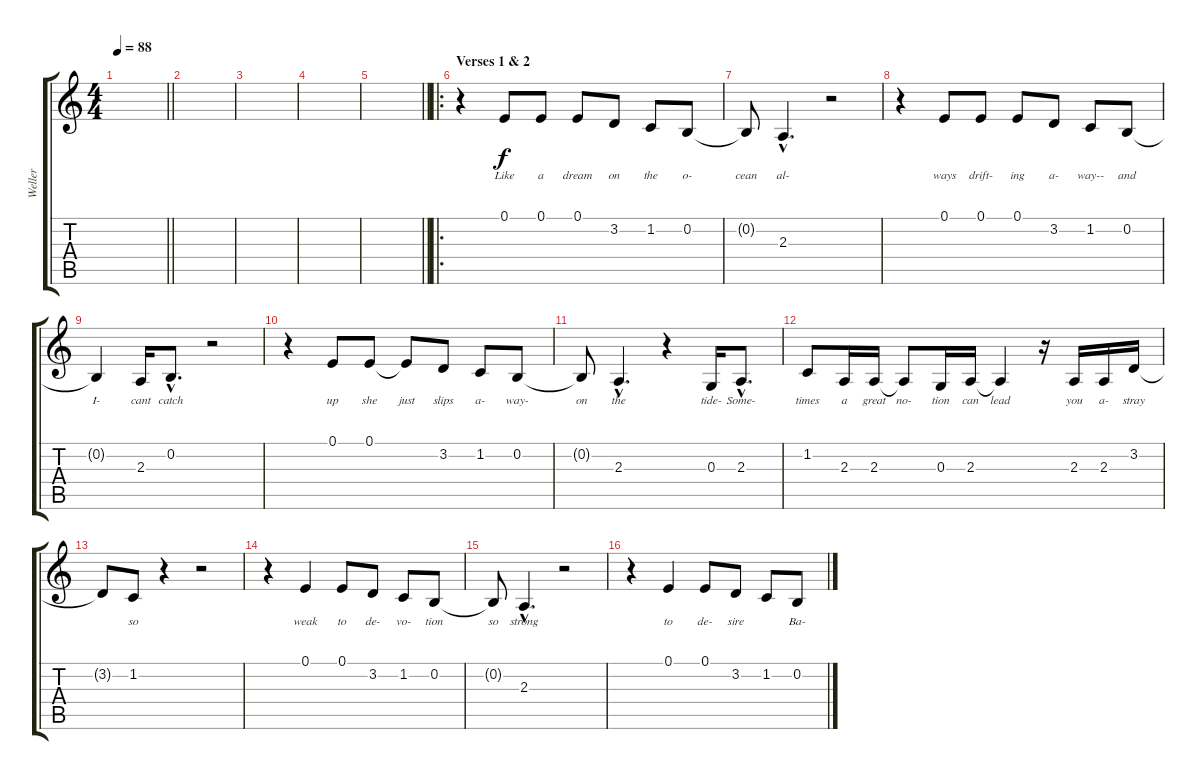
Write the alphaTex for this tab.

\track ("Weller" "Weller") {instrument baritonesax}
\staff {score tabs}
\tuning (E4 B3 G3 D3 A2 E2) {hide}
\ts (4 4)
\tempo 88
\clef g2
\barLineRight lightlight
\ks c
|
|
|
|
\barLineRight lightlight
|
\ro
\section ("" "Verses 1 & 2")
r.4 0.1.8{lyrics (0 "Like") lyrics (1 "") lyrics (2 "") lyrics (3 "") lyrics (4 "")} 0.1.8{lyrics (0 "a") lyrics (1 "") lyrics (2 "") lyrics (3 "") lyrics (4 "")} 0.1.8{lyrics (0 "dream") lyrics (1 "") lyrics (2 "") lyrics (3 "") lyrics (4 "")} 3.2.8{lyrics (0 "on") lyrics (1 "") lyrics (2 "") lyrics (3 "") lyrics (4 "")} 1.2.8{lyrics (0 "the") lyrics (1 "") lyrics (2 "") lyrics (3 "") lyrics (4 "")} 0.2.8{lyrics (0 "o-") lyrics (1 "") lyrics (2 "") lyrics (3 "") lyrics (4 "")} |
0.2{t}.8{lyrics (0 "cean") lyrics (1 "") lyrics (2 "") lyrics (3 "") lyrics (4 "")} 2.3{hac}.4{d lyrics (0 "al-") lyrics (1 "") lyrics (2 "") lyrics (3 "") lyrics (4 "")} r.2 |
r.4 0.1.8{lyrics (0 "ways") lyrics (1 "") lyrics (2 "") lyrics (3 "") lyrics (4 "")} 0.1.8{lyrics (0 "drift-") lyrics (1 "") lyrics (2 "") lyrics (3 "") lyrics (4 "")} 0.1.8{lyrics (0 "ing") lyrics (1 "") lyrics (2 "") lyrics (3 "") lyrics (4 "")} 3.2.8{lyrics (0 "a-") lyrics (1 "") lyrics (2 "") lyrics (3 "") lyrics (4 "")} 1.2.8{lyrics (0 "way--") lyrics (1 "") lyrics (2 "") lyrics (3 "") lyrics (4 "")} 0.2.8{lyrics (0 "and") lyrics (1 "") lyrics (2 "") lyrics (3 "") lyrics (4 "")} |
0.2{t}.4{lyrics (0 "I-") lyrics (1 "") lyrics (2 "") lyrics (3 "") lyrics (4 "")} 2.3.16{lyrics (0 "cant") lyrics (1 "") lyrics (2 "") lyrics (3 "") lyrics (4 "")} 0.2{hac}.8{d lyrics (0 "catch") lyrics (1 "") lyrics (2 "") lyrics (3 "") lyrics (4 "")} r.2 |
r.4 0.1.8{lyrics (0 "up") lyrics (1 "") lyrics (2 "") lyrics (3 "") lyrics (4 "")} 0.1.8{lyrics (0 "she") lyrics (1 "") lyrics (2 "") lyrics (3 "") lyrics (4 "")} 0.1{t}.8{lyrics (0 "just") lyrics (1 "") lyrics (2 "") lyrics (3 "") lyrics (4 "")} 3.2.8{lyrics (0 "slips") lyrics (1 "") lyrics (2 "") lyrics (3 "") lyrics (4 "")} 1.2.8{lyrics (0 "a-") lyrics (1 "") lyrics (2 "") lyrics (3 "") lyrics (4 "")} 0.2.8{lyrics (0 "way-") lyrics (1 "") lyrics (2 "") lyrics (3 "") lyrics (4 "")} |
0.2{t}.8{lyrics (0 "on") lyrics (1 "") lyrics (2 "") lyrics (3 "") lyrics (4 "")} 2.3{hac}.4{d lyrics (0 "the") lyrics (1 "") lyrics (2 "") lyrics (3 "") lyrics (4 "")} r.4 0.3.16{lyrics (0 "tide-") lyrics (1 "") lyrics (2 "") lyrics (3 "") lyrics (4 "")} 2.3{hac}.8{d lyrics (0 "Some-") lyrics (1 "") lyrics (2 "") lyrics (3 "") lyrics (4 "")} |
1.2.8{lyrics (0 "times") lyrics (1 "") lyrics (2 "") lyrics (3 "") lyrics (4 "")} 2.3.16{lyrics (0 "a") lyrics (1 "") lyrics (2 "") lyrics (3 "") lyrics (4 "")} 2.3.16{lyrics (0 "great") lyrics (1 "") lyrics (2 "") lyrics (3 "") lyrics (4 "")} 2.3{t}.8{lyrics (0 "no-") lyrics (1 "") lyrics (2 "") lyrics (3 "") lyrics (4 "")} 0.3.16{lyrics (0 "tion") lyrics (1 "") lyrics (2 "") lyrics (3 "") lyrics (4 "")} 2.3.16{lyrics (0 "can") lyrics (1 "") lyrics (2 "") lyrics (3 "") lyrics (4 "")} 2.3{t}.4{lyrics (0 "lead") lyrics (1 "") lyrics (2 "") lyrics (3 "") lyrics (4 "")} r.16 2.3.16{lyrics (0 "you") lyrics (1 "") lyrics (2 "") lyrics (3 "") lyrics (4 "")} 2.3.16{lyrics (0 "a-") lyrics (1 "") lyrics (2 "") lyrics (3 "") lyrics (4 "")} 3.2.16{lyrics (0 "stray") lyrics (1 "") lyrics (2 "") lyrics (3 "") lyrics (4 "")} |
3.2{t}.8{lyrics (0 "") lyrics (1 "") lyrics (2 "") lyrics (3 "") lyrics (4 "")} 1.2.8{lyrics (0 "so") lyrics (1 "") lyrics (2 "") lyrics (3 "") lyrics (4 "")} r.4 r.2 |
r.4 0.1.4{lyrics (0 "weak") lyrics (1 "") lyrics (2 "") lyrics (3 "") lyrics (4 "")} 0.1.8{lyrics (0 "to") lyrics (1 "") lyrics (2 "") lyrics (3 "") lyrics (4 "")} 3.2.8{lyrics (0 "de-") lyrics (1 "") lyrics (2 "") lyrics (3 "") lyrics (4 "")} 1.2.8{lyrics (0 "vo-") lyrics (1 "") lyrics (2 "") lyrics (3 "") lyrics (4 "")} 0.2.8{lyrics (0 "tion") lyrics (1 "") lyrics (2 "") lyrics (3 "") lyrics (4 "")} |
0.2{t}.8{lyrics (0 "so") lyrics (1 "") lyrics (2 "") lyrics (3 "") lyrics (4 "")} 2.3{hac}.4{d lyrics (0 "strong") lyrics (1 "") lyrics (2 "") lyrics (3 "") lyrics (4 "")} r.2 |
r.4 0.1.4{lyrics (0 "to") lyrics (1 "") lyrics (2 "") lyrics (3 "") lyrics (4 "")} 0.1.8{lyrics (0 "de-") lyrics (1 "") lyrics (2 "") lyrics (3 "") lyrics (4 "")} 3.2.8{lyrics (0 "sire") lyrics (1 "") lyrics (2 "") lyrics (3 "") lyrics (4 "")} 1.2.8{lyrics (0 "") lyrics (1 "") lyrics (2 "") lyrics (3 "") lyrics (4 "")} 0.2.8{lyrics (0 "Ba-") lyrics (1 "") lyrics (2 "") lyrics (3 "") lyrics (4 "")}
